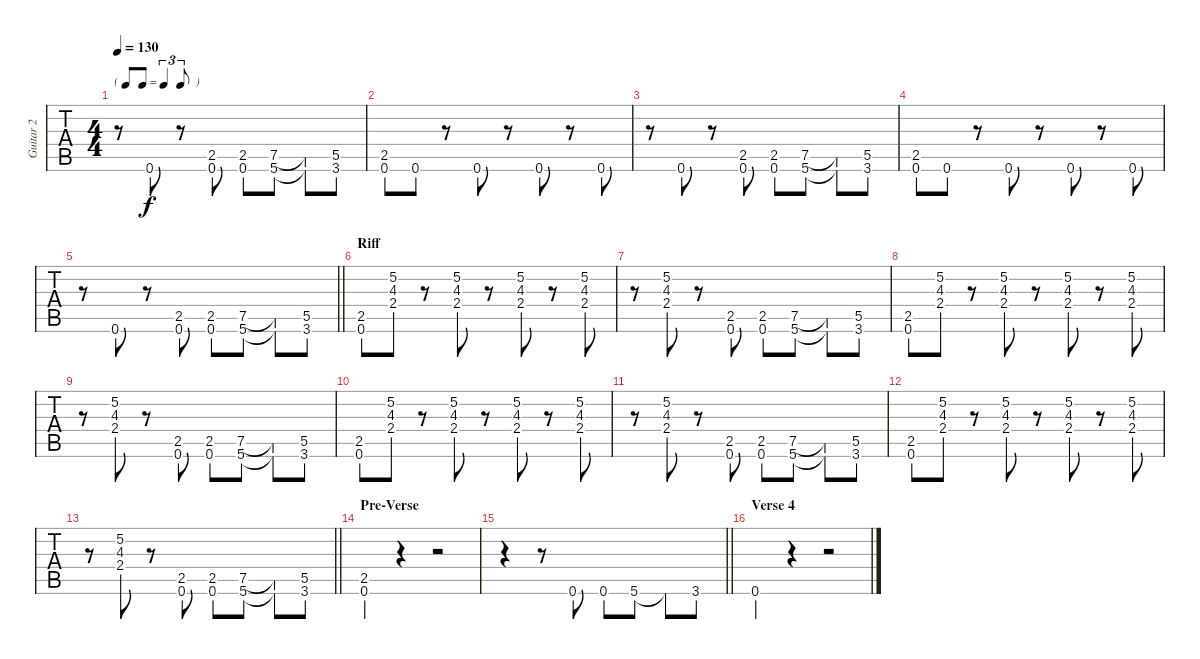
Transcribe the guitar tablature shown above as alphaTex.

\track ("Guitar 2" "Guitar 2") {instrument distortionguitar}
\staff {tabs}
\tuning (E4 B3 G3 D3 A2 E2) {hide}
\ts (4 4)
\tf triplet8th
\tempo 130
\clef g2
\ks c
r.8{dy f} 0.6.8 r.8 (2.5 0.6).8 (2.5 0.6).8 (7.5 5.6).8 (7.5{t} 5.6{t}).8 (5.5 3.6).8 |
(2.5 0.6).8 0.6.8 r.8 0.6.8 r.8 0.6.8 r.8 0.6.8 |
r.8 0.6.8 r.8 (2.5 0.6).8 (2.5 0.6).8 (7.5 5.6).8 (7.5{t} 5.6{t}).8 (5.5 3.6).8 |
(2.5 0.6).8 0.6.8 r.8 0.6.8 r.8 0.6.8 r.8 0.6.8 |
\barLineRight lightlight
r.8 0.6.8 r.8 (2.5 0.6).8 (2.5 0.6).8 (7.5 5.6).8 (7.5{t} 5.6{t}).8 (5.5 3.6).8 |
\section ("" "Riff")
(2.5 0.6).8 (5.2 4.3 2.4).8 r.8 (5.2 4.3 2.4).8 r.8 (5.2 4.3 2.4).8 r.8 (5.2 4.3 2.4).8 |
r.8 (5.2 4.3 2.4).8 r.8 (2.5 0.6).8 (2.5 0.6).8 (7.5 5.6).8 (7.5{t} 5.6{t}).8 (5.5 3.6).8 |
(2.5 0.6).8 (5.2 4.3 2.4).8 r.8 (5.2 4.3 2.4).8 r.8 (5.2 4.3 2.4).8 r.8 (5.2 4.3 2.4).8 |
r.8 (5.2 4.3 2.4).8 r.8 (2.5 0.6).8 (2.5 0.6).8 (7.5 5.6).8 (7.5{t} 5.6{t}).8 (5.5 3.6).8 |
(2.5 0.6).8 (5.2 4.3 2.4).8 r.8 (5.2 4.3 2.4).8 r.8 (5.2 4.3 2.4).8 r.8 (5.2 4.3 2.4).8 |
r.8 (5.2 4.3 2.4).8 r.8 (2.5 0.6).8 (2.5 0.6).8 (7.5 5.6).8 (7.5{t} 5.6{t}).8 (5.5 3.6).8 |
(2.5 0.6).8 (5.2 4.3 2.4).8 r.8 (5.2 4.3 2.4).8 r.8 (5.2 4.3 2.4).8 r.8 (5.2 4.3 2.4).8 |
\barLineRight lightlight
r.8 (5.2 4.3 2.4).8 r.8 (2.5 0.6).8 (2.5 0.6).8 (7.5 5.6).8 (7.5{t} 5.6{t}).8 (5.5 3.6).8 |
\section ("" "Pre-Verse")
(2.5 0.6).4 r.4 r.2 |
\barLineRight lightlight
r.4 r.8 0.6.8 0.6.8 5.6.8 5.6{t}.8 3.6.8 |
\section ("" "Verse 4")
0.6.4 r.4 r.2
